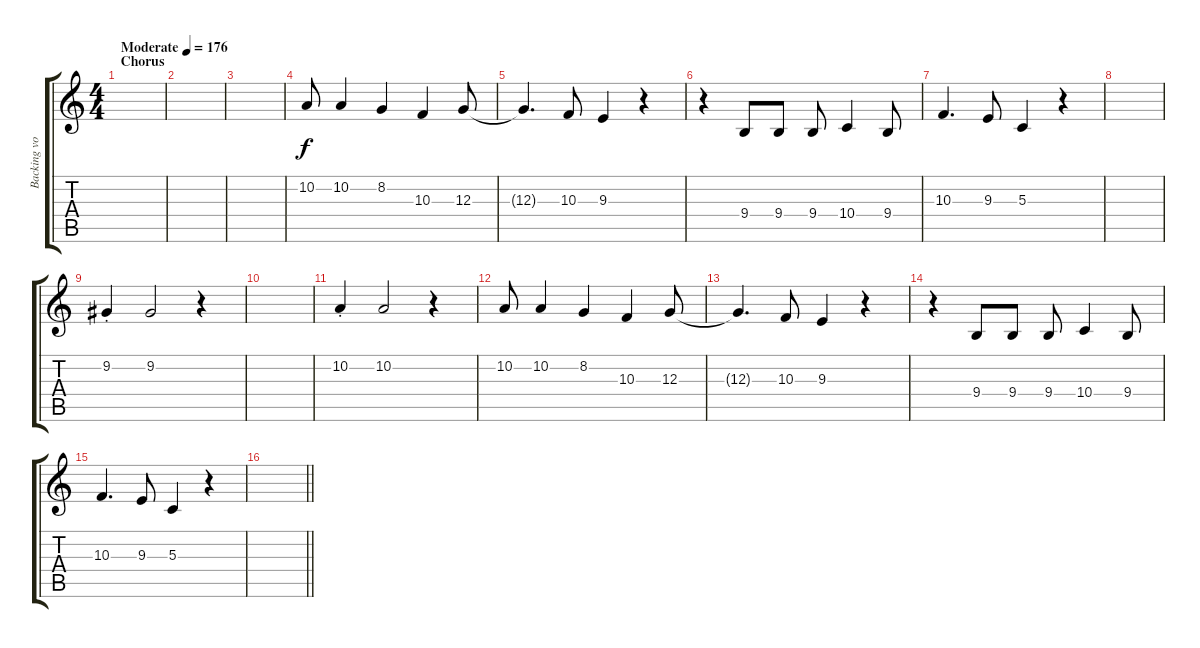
\track ("Backing vocals" "Backing vo") {instrument trumpet}
\staff {score tabs}
\tuning (E4 B3 G3 D3 A2 E2) {hide}
\ts (4 4)
\section ("" "Chorus")
\tempo (176 "Moderate")
\clef g2
\ks c
|
|
|
10.2.8 10.2.4 8.2.4 10.3.4 12.3.8 |
12.3{t}.4{d} 10.3.8 9.3.4 r.4 |
r.4 9.4.8 9.4.8 9.4.8 10.4.4 9.4.8 |
10.3.4{d} 9.3.8 5.3.4 r.4 |
|
9.2{st}.4 9.2.2 r.4 |
|
10.2{st}.4 10.2.2 r.4 |
10.2.8 10.2.4 8.2.4 10.3.4 12.3.8 |
12.3{t}.4{d} 10.3.8 9.3.4 r.4 |
r.4 9.4.8 9.4.8 9.4.8 10.4.4 9.4.8 |
10.3.4{d} 9.3.8 5.3.4 r.4 |
\barLineRight lightlight
